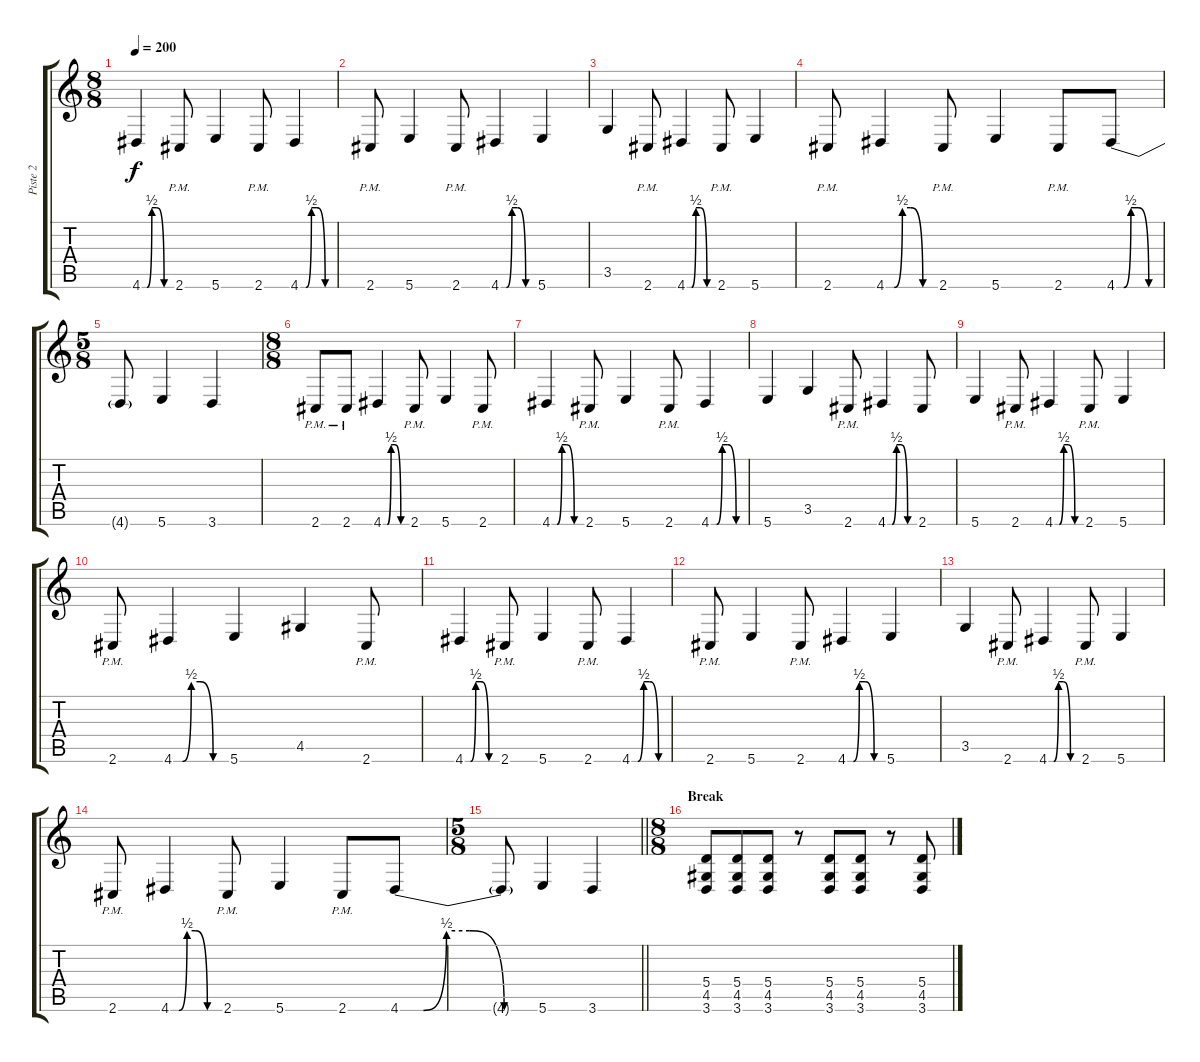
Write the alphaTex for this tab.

\track ("Piste 2" "Piste 2") {instrument distortionguitar}
\staff {score tabs}
\tuning (B3 Gb3 D3 A2 E2 B1) {hide}
\ts (8 8)
\tempo 200
\clef g2
\ks c
4.6{be (custom 0 0 10 0 20 2 30 2 45 0 60 0)}.4{dy f} 2.6{pm}.8 5.6.4 2.6{pm}.8 4.6{be (custom 0 0 10 0 20 2 30 2 45 0 60 0)}.4 |
2.6{pm}.8 5.6.4 2.6{pm}.8 4.6{be (custom 0 0 10 0 20 2 30 2 45 0 60 0)}.4 5.6.4 |
3.5.4 2.6{pm}.8 4.6{be (custom 0 0 10 0 20 2 30 2 45 0 60 0)}.4 2.6{pm}.8 5.6.4 |
2.6{pm}.8 4.6{be (custom 0 0 10 0 20 2 30 2 45 0 60 0)}.4 2.6{pm}.8 5.6.4 2.6{pm}.8 4.6{be (custom 0 0 10 0 20 2 30 2 45 0 60 0)}.8 |
\ts (5 8)
4.6{t}.8 5.6.4 3.6.4 |
\ts (8 8)
2.6{pm}.8{volume 14 balance 4} 2.6{pm}.8 4.6{be (custom 0 0 10 0 20 2 30 2 45 0 60 0)}.4 2.6{pm}.8 5.6.4 2.6{pm}.8 |
4.6{be (custom 0 0 10 0 20 2 30 2 45 0 60 0)}.4 2.6{pm}.8 5.6.4 2.6{pm}.8 4.6{be (custom 0 0 10 0 20 2 30 2 45 0 60 0)}.4 |
5.6.4 3.5.4 2.6{pm}.8 4.6{be (custom 0 0 10 0 20 2 30 2 45 0 60 0)}.4 2.6.8 |
5.6.4 2.6{pm}.8 4.6{be (custom 0 0 10 0 20 2 30 2 45 0 60 0)}.4 2.6{pm}.8 5.6.4 |
2.6{pm}.8 4.6{be (custom 0 0 10 0 20 2 30 2 45 0 60 0)}.4 5.6.4 4.5.4 2.6{pm}.8 |
4.6{be (custom 0 0 10 0 20 2 30 2 45 0 60 0)}.4 2.6{pm}.8 5.6.4 2.6{pm}.8 4.6{be (custom 0 0 10 0 20 2 30 2 45 0 60 0)}.4 |
2.6{pm}.8 5.6.4 2.6{pm}.8 4.6{be (custom 0 0 10 0 20 2 30 2 45 0 60 0)}.4 5.6.4 |
3.5.4 2.6{pm}.8 4.6{be (custom 0 0 10 0 20 2 30 2 45 0 60 0)}.4 2.6{pm}.8 5.6.4 |
2.6{pm}.8 4.6{be (custom 0 0 10 0 20 2 30 2 45 0 60 0)}.4 2.6{pm}.8 5.6.4 2.6{pm}.8 4.6{be (custom 0 0 10 0 20 2 30 2 45 0 60 0)}.8 |
\ts (5 8)
\barLineRight lightlight
4.6{t}.8 5.6.4 3.6.4 |
\ts (8 8)
\section ("" "Break")
(5.4 4.5 3.6).8 (5.4 4.5 3.6).8 (5.4 4.5 3.6).8 r.8 (5.4 4.5 3.6).8 (5.4 4.5 3.6).8 r.8 (5.4 4.5 3.6).8
